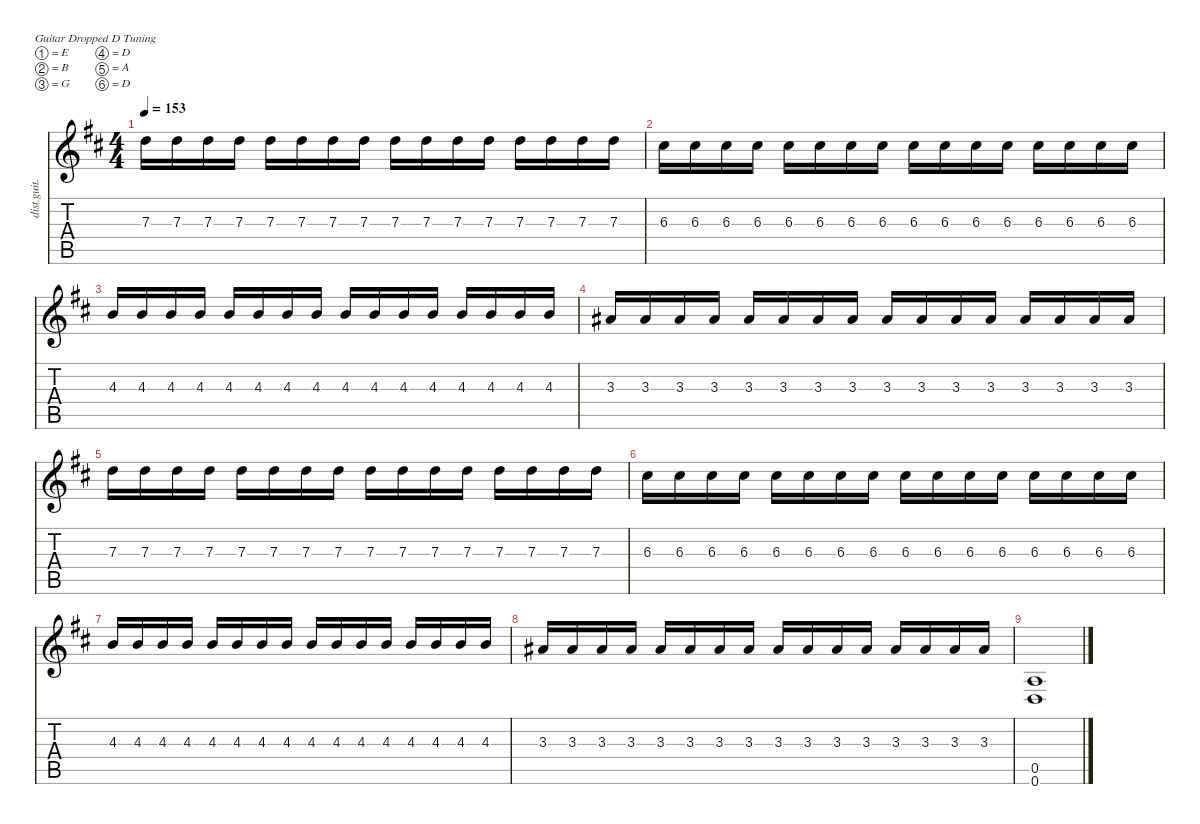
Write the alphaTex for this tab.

\defaultSystemsLayout 4
\hideDynamics
\bracketExtendMode nobrackets
\track ("Distortion Guitar" "dist.guit.") {instrument distortionguitar}
\staff {score tabs}
\tuning (E4 B3 G3 D3 A2 D2)
\ts (4 4)
\tempo 153
\clef g2
\ks d
7.3{acc forcenatural}.16{dy mf beam Down} 7.3{acc forcenatural}.16{beam Down} 7.3{acc forcenatural}.16{beam Down} 7.3{acc forcenatural}.16{beam Down} 7.3{acc forcenatural}.16{beam Down} 7.3{acc forcenatural}.16{beam Down} 7.3{acc forcenatural}.16{beam Down} 7.3{acc forcenatural}.16{beam Down} 7.3{acc forcenatural}.16{beam Down} 7.3{acc forcenatural}.16{beam Down} 7.3{acc forcenatural}.16{beam Down} 7.3{acc forcenatural}.16{beam Down} 7.3{acc forcenatural}.16{beam Down} 7.3{acc forcenatural}.16{beam Down} 7.3{acc forcenatural}.16{beam Down} 7.3{acc forcenatural}.16{beam Down} |
6.3{acc #}.16{beam Down} 6.3{acc #}.16{beam Down} 6.3{acc #}.16{beam Down} 6.3{acc #}.16{beam Down} 6.3{acc #}.16{beam Down} 6.3{acc #}.16{beam Down} 6.3{acc #}.16{beam Down} 6.3{acc #}.16{beam Down} 6.3{acc #}.16{beam Down} 6.3{acc #}.16{beam Down} 6.3{acc #}.16{beam Down} 6.3{acc #}.16{beam Down} 6.3{acc #}.16{beam Down} 6.3{acc #}.16{beam Down} 6.3{acc #}.16{beam Down} 6.3{acc #}.16{beam Down} |
4.3{acc forcenatural}.16{beam Up} 4.3{acc forcenatural}.16{beam Up} 4.3{acc forcenatural}.16{beam Up} 4.3{acc forcenatural}.16{beam Up} 4.3{acc forcenatural}.16{beam Up} 4.3{acc forcenatural}.16{beam Up} 4.3{acc forcenatural}.16{beam Up} 4.3{acc forcenatural}.16{beam Up} 4.3{acc forcenatural}.16{beam Up} 4.3{acc forcenatural}.16{beam Up} 4.3{acc forcenatural}.16{beam Up} 4.3{acc forcenatural}.16{beam Up} 4.3{acc forcenatural}.16{beam Up} 4.3{acc forcenatural}.16{beam Up} 4.3{acc forcenatural}.16{beam Up} 4.3{acc forcenatural}.16{beam Up} |
3.3{acc #}.16{beam Up} 3.3{acc #}.16{beam Up} 3.3{acc #}.16{beam Up} 3.3{acc #}.16{beam Up} 3.3{acc #}.16{beam Up} 3.3{acc #}.16{beam Up} 3.3{acc #}.16{beam Up} 3.3{acc #}.16{beam Up} 3.3{acc #}.16{beam Up} 3.3{acc #}.16{beam Up} 3.3{acc #}.16{beam Up} 3.3{acc #}.16{beam Up} 3.3{acc #}.16{beam Up} 3.3{acc #}.16{beam Up} 3.3{acc #}.16{beam Up} 3.3{acc #}.16{beam Up} |
7.3{acc forcenatural}.16{beam Down} 7.3{acc forcenatural}.16{beam Down} 7.3{acc forcenatural}.16{beam Down} 7.3{acc forcenatural}.16{beam Down} 7.3{acc forcenatural}.16{beam Down} 7.3{acc forcenatural}.16{beam Down} 7.3{acc forcenatural}.16{beam Down} 7.3{acc forcenatural}.16{beam Down} 7.3{acc forcenatural}.16{beam Down} 7.3{acc forcenatural}.16{beam Down} 7.3{acc forcenatural}.16{beam Down} 7.3{acc forcenatural}.16{beam Down} 7.3{acc forcenatural}.16{beam Down} 7.3{acc forcenatural}.16{beam Down} 7.3{acc forcenatural}.16{beam Down} 7.3{acc forcenatural}.16{beam Down} |
6.3{acc #}.16{beam Down} 6.3{acc #}.16{beam Down} 6.3{acc #}.16{beam Down} 6.3{acc #}.16{beam Down} 6.3{acc #}.16{beam Down} 6.3{acc #}.16{beam Down} 6.3{acc #}.16{beam Down} 6.3{acc #}.16{beam Down} 6.3{acc #}.16{beam Down} 6.3{acc #}.16{beam Down} 6.3{acc #}.16{beam Down} 6.3{acc #}.16{beam Down} 6.3{acc #}.16{beam Down} 6.3{acc #}.16{beam Down} 6.3{acc #}.16{beam Down} 6.3{acc #}.16{beam Down} |
4.3{acc forcenatural}.16{beam Up} 4.3{acc forcenatural}.16{beam Up} 4.3{acc forcenatural}.16{beam Up} 4.3{acc forcenatural}.16{beam Up} 4.3{acc forcenatural}.16{beam Up} 4.3{acc forcenatural}.16{beam Up} 4.3{acc forcenatural}.16{beam Up} 4.3{acc forcenatural}.16{beam Up} 4.3{acc forcenatural}.16{beam Up} 4.3{acc forcenatural}.16{beam Up} 4.3{acc forcenatural}.16{beam Up} 4.3{acc forcenatural}.16{beam Up} 4.3{acc forcenatural}.16{beam Up} 4.3{acc forcenatural}.16{beam Up} 4.3{acc forcenatural}.16{beam Up} 4.3{acc forcenatural}.16{beam Up} |
3.3{acc #}.16{beam Up} 3.3{acc #}.16{beam Up} 3.3{acc #}.16{beam Up} 3.3{acc #}.16{beam Up} 3.3{acc #}.16{beam Up} 3.3{acc #}.16{beam Up} 3.3{acc #}.16{beam Up} 3.3{acc #}.16{beam Up} 3.3{acc #}.16{beam Up} 3.3{acc #}.16{beam Up} 3.3{acc #}.16{beam Up} 3.3{acc #}.16{beam Up} 3.3{acc #}.16{beam Up} 3.3{acc #}.16{beam Up} 3.3{acc #}.16{beam Up} 3.3{acc #}.16{beam Up} |
(0.6{acc forcenatural} 0.5{acc forcenatural}).1{beam Up}
